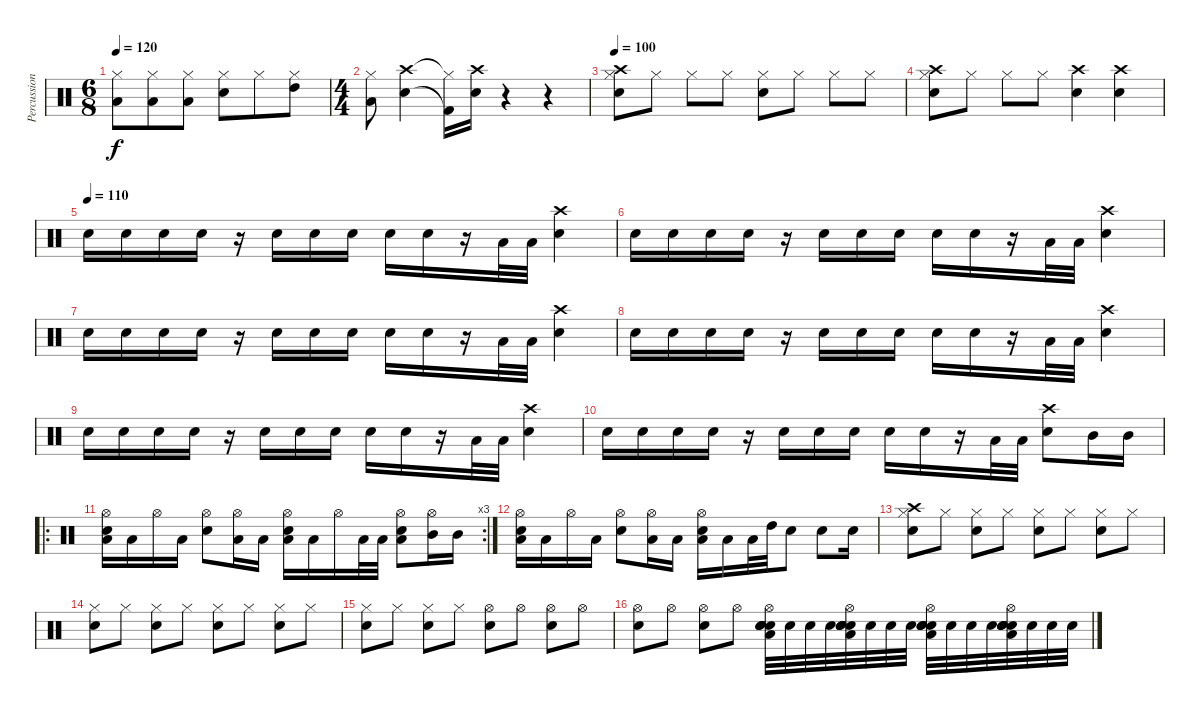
\track ("Percussions" "Percussion") {instrument percussion}
\staff {score}
\articulation defaults
\ts (6 8)
\tempo 120
\clef neutral
\ks c
("Hi-Hat (closed)" "Low Floor Tom (hit)").8{dy f} ("Hi-Hat (closed)" "Low Floor Tom (hit)").8 ("Hi-Hat (closed)" "Low Floor Tom (hit)").8 ("Hi-Hat (closed)" "Snare (hit) 2").8 "Hi-Hat (closed)".8 ("Hi-Hat (closed)" "High Tom (hit)").8 |
\ts (4 4)
("Hi-Hat (closed)" "Low Floor Tom (hit)").8 ("Crash high (hit)" "Snare (hit) 2").4 ("Hi-Hat (closed)"{t} "Kick (hit) 2"{t}).16 ("Crash high (hit)" "Snare (hit) 2").16 r.4 r.4 |
\tempo 100
("Crash high (hit)" "Hi-Hat (closed)" "Snare (hit) 2").8 "Hi-Hat (closed)".8 "Hi-Hat (closed)".8 "Hi-Hat (closed)".8 ("Hi-Hat (closed)" "Snare (hit) 2").8 "Hi-Hat (closed)".8 "Hi-Hat (closed)".8 "Hi-Hat (closed)".8 |
("Crash high (hit)" "Hi-Hat (closed)" "Snare (hit) 2").8 "Hi-Hat (closed)".8 "Hi-Hat (closed)".8 "Hi-Hat (closed)".8 ("Crash high (hit)" "Snare (hit) 2").4 ("Crash high (hit)" "Snare (hit) 2").4 |
\tempo (110)
"Snare (hit) 2".16 "Snare (hit) 2".16 "Snare (hit) 2".16 "Snare (hit) 2".16 r.16 "Snare (hit) 2".16 "Snare (hit) 2".16 "Snare (hit) 2".16 "Snare (hit) 2".16 "Snare (hit) 2".16 r.16 "Low Floor Tom (hit)".32 "Low Floor Tom (hit)".32 ("Crash high (hit)" "Snare (hit) 2").4 |
"Snare (hit) 2".16 "Snare (hit) 2".16 "Snare (hit) 2".16 "Snare (hit) 2".16 r.16 "Snare (hit) 2".16 "Snare (hit) 2".16 "Snare (hit) 2".16 "Snare (hit) 2".16 "Snare (hit) 2".16 r.16 "Low Floor Tom (hit)".32 "Low Floor Tom (hit)".32 ("Crash high (hit)" "Snare (hit) 2").4 |
"Snare (hit) 2".16 "Snare (hit) 2".16 "Snare (hit) 2".16 "Snare (hit) 2".16 r.16 "Snare (hit) 2".16 "Snare (hit) 2".16 "Snare (hit) 2".16 "Snare (hit) 2".16 "Snare (hit) 2".16 r.16 "Low Floor Tom (hit)".32 "Low Floor Tom (hit)".32 ("Crash high (hit)" "Snare (hit) 2").4 |
"Snare (hit) 2".16 "Snare (hit) 2".16 "Snare (hit) 2".16 "Snare (hit) 2".16 r.16 "Snare (hit) 2".16 "Snare (hit) 2".16 "Snare (hit) 2".16 "Snare (hit) 2".16 "Snare (hit) 2".16 r.16 "Low Floor Tom (hit)".32 "Low Floor Tom (hit)".32 ("Crash high (hit)" "Snare (hit) 2").4 |
"Snare (hit) 2".16 "Snare (hit) 2".16 "Snare (hit) 2".16 "Snare (hit) 2".16 r.16 "Snare (hit) 2".16 "Snare (hit) 2".16 "Snare (hit) 2".16 "Snare (hit) 2".16 "Snare (hit) 2".16 r.16 "Low Floor Tom (hit)".32 "Low Floor Tom (hit)".32 ("Crash high (hit)" "Snare (hit) 2").4 |
"Snare (hit) 2".16 "Snare (hit) 2".16 "Snare (hit) 2".16 "Snare (hit) 2".16 r.16 "Snare (hit) 2".16 "Snare (hit) 2".16 "Snare (hit) 2".16 "Snare (hit) 2".16 "Snare (hit) 2".16 r.16 "Low Floor Tom (hit)".32 "Low Floor Tom (hit)".32 ("Crash high (hit)" "Snare (hit) 2").8 "Mid Tom (hit)".16 "Mid Tom (hit)".16 |
\ro
\rc 3
("Hi-Hat (open)" "Snare (hit) 2" "Low Floor Tom (hit)").16 "Low Floor Tom (hit)".16 "Hi-Hat (open)".16 "Low Floor Tom (hit)".16 ("Hi-Hat (open)" "Snare (hit) 2").8 ("Hi-Hat (open)" "Low Floor Tom (hit)").16 "Low Floor Tom (hit)".16 ("Hi-Hat (open)" "Snare (hit) 2" "Low Floor Tom (hit)").16 "Low Floor Tom (hit)".16 "Hi-Hat (open)".16 "Low Floor Tom (hit)".32 "Low Floor Tom (hit)".32 ("Hi-Hat (open)" "Snare (hit) 2" "Low Floor Tom (hit)").8 ("Hi-Hat (open)" "Mid Tom (hit)").16 "Mid Tom (hit)".16 |
("Hi-Hat (open)" "Snare (hit) 2" "Low Floor Tom (hit)").16 "Low Floor Tom (hit)".16 "Hi-Hat (open)".16 "Low Floor Tom (hit)".16 ("Hi-Hat (open)" "Snare (hit) 2").8 ("Hi-Hat (open)" "Low Floor Tom (hit)").16 "Low Floor Tom (hit)".16 ("Hi-Hat (open)" "Snare (hit) 2" "Low Floor Tom (hit)").16 "Low Floor Tom (hit)".16 "Low Floor Tom (hit)".32 "High Tom (hit)".32 "Snare (hit) 2".8 "Snare (hit) 2".8 "Snare (hit) 2".16 |
("Crash high (hit)" "Snare (hit) 2" "Hi-Hat (closed)").8 "Hi-Hat (closed)".8 ("Snare (hit) 2" "Hi-Hat (closed)").8 "Hi-Hat (closed)".8 ("Snare (hit) 2" "Hi-Hat (closed)").8 "Hi-Hat (closed)".8 ("Snare (hit) 2" "Hi-Hat (closed)").8 "Hi-Hat (closed)".8 |
("Snare (hit) 2" "Hi-Hat (closed)").8 "Hi-Hat (closed)".8 ("Snare (hit) 2" "Hi-Hat (closed)").8 "Hi-Hat (closed)".8 ("Snare (hit) 2" "Hi-Hat (closed)").8 "Hi-Hat (closed)".8 ("Snare (hit) 2" "Hi-Hat (closed)").8 "Hi-Hat (closed)".8 |
("Snare (hit) 2" "Hi-Hat (closed)").8 "Hi-Hat (closed)".8 ("Snare (hit) 2" "Hi-Hat (closed)").8 "Hi-Hat (closed)".8 ("Snare (hit) 2" "Hi-Hat (open)").8 "Hi-Hat (open)".8 ("Snare (hit) 2" "Hi-Hat (open)").8 "Hi-Hat (open)".8 |
("Snare (hit) 2" "Hi-Hat (open)").8 "Hi-Hat (open)".8 ("Snare (hit) 2" "Hi-Hat (open)").8 "Hi-Hat (open)".8 ("Snare (hit) 2" "Snare (hit) 2" "Snare (hit) 2" "Low Floor Tom (hit)" "Snare (hit) 2" "Hi-Hat (open)").32 "Snare (hit) 2".32 "Snare (hit) 2".32 "Snare (hit) 2".32 ("Snare (hit) 2" "Snare (hit) 2" "Snare (hit) 2" "Low Floor Tom (hit)" "Snare (hit) 2" "Hi-Hat (open)").32 "Snare (hit) 2".32 "Snare (hit) 2".32 "Snare (hit) 2".32 ("Snare (hit) 2" "Snare (hit) 2" "Snare (hit) 2" "Low Floor Tom (hit)" "Snare (hit) 2" "Hi-Hat (open)").32 "Snare (hit) 2".32 "Snare (hit) 2".32 "Snare (hit) 2".32 ("Snare (hit) 2" "Snare (hit) 2" "Snare (hit) 2" "Low Floor Tom (hit)" "Snare (hit) 2" "Hi-Hat (open)").32 "Snare (hit) 2".32 "Snare (hit) 2".32 "Snare (hit) 2".32
